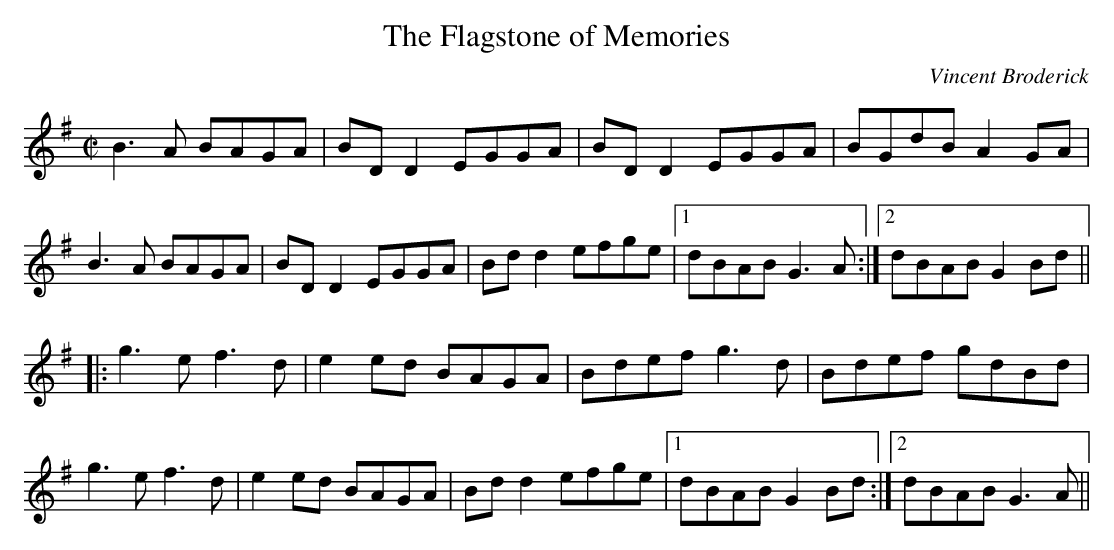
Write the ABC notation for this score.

X:1
T:Flagstone of Memories, The
C:Vincent Broderick
M:C|
K:G
B3A BAGA|BDD2 EGGA|BDD2 EGGA|BGdB A2GA|
B3A BAGA|BDD2 EGGA|Bdd2 efge|1 dBAB G3A:|2 dBAB G2Bd||
|:g3e f3d|e2ed BAGA|Bdef g3d|Bdef gdBd|
g3e f3d|e2ed BAGA|Bdd2 efge|1 dBAB G2Bd:|2 dBAB G3A||
